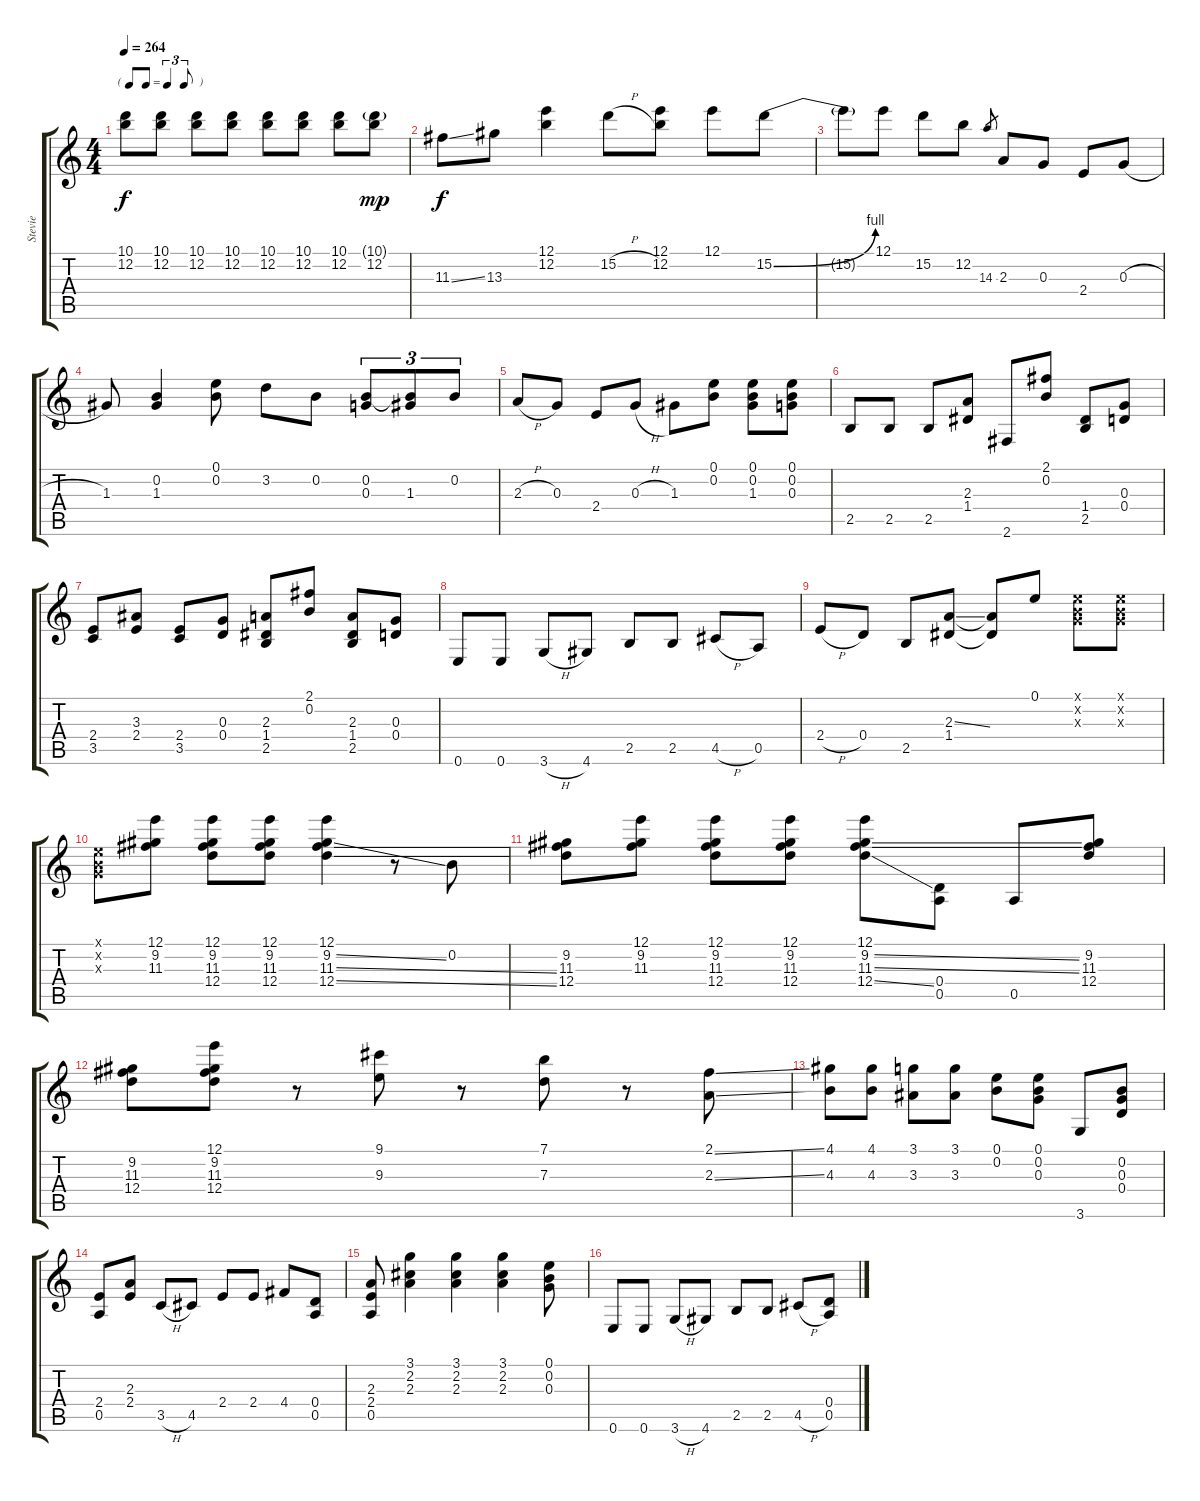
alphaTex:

\track ("Stevie" "Stevie") {instrument distortionguitar}
\staff {score tabs}
\tuning (E4 B3 G3 D3 A2 E2) {hide}
\ts (4 4)
\tf triplet8th
\tempo 264
\clef g2
\ks c
(10.1 12.2).8{dy f} (10.1 12.2).8 (10.1 12.2).8 (10.1 12.2).8 (10.1 12.2).8 (10.1 12.2).8 (10.1 12.2).8 (10.1{g} 12.2).8{dy mp} |
11.3{ss}.8{dy f} 13.3.8 (12.1 12.2).4 15.2{h}.8 (12.1 12.2).8 12.1.8 15.2{be (bend 0 0 60 4)}.8 |
15.2{t}.8 12.1.8 15.2.8 12.2.8 14.3.8{gr} 2.3.8 0.3.8 2.4.8 0.3{h}.8 |
1.3.8 (0.2 1.3).4 (0.1 0.2).8 3.2.8 0.2.8 (0.2 0.3).8{tu (3 2)} (0.2{t} 1.3).8{tu (3 2)} 0.2.8{tu (3 2)} |
2.3{h}.8 0.3.8 2.4.8 0.3{h}.8 1.3.8 (0.1 0.2).8 (0.1 0.2 1.3).8 (0.1 0.2 0.3).8 |
2.5.8 2.5.8 2.5.8 (2.3 1.4).8 2.6.8 (2.1 0.2).8 (1.4 2.5).8 (0.3 0.4).8 |
(2.4 3.5).8 (3.3 2.4).8 (2.4 3.5).8 (0.3 0.4).8 (2.3 1.4 2.5).8 (2.1 0.2).8 (2.3 1.4 2.5).8 (0.3 0.4).8 |
0.6.8 0.6.8 3.6{h}.8 4.6.8 2.5.8 2.5.8 4.5{h}.8 0.5.8 |
2.4{h}.8 0.4.8 2.5.8 (2.3{ss} 1.4).8 (2.3{t} 1.4{t}).8 0.1.8 (0.1{x} 0.2{x} 0.3{x}).8 (0.1{x} 0.2{x} 0.3{x}).8 |
(0.1{x} 0.2{x} 0.3{x}).8 (12.1 9.2 11.3).8 (12.1 9.2 11.3 12.4).8 (12.1 9.2 11.3 12.4).8 (12.1 9.2{ss} 11.3{ss} 12.4{ss}).4 r.8 0.2.8 |
(9.2 11.3 12.4).8 (12.1 9.2 11.3).8 (12.1 9.2 11.3 12.4).8 (12.1 9.2 11.3 12.4).8 (12.1 9.2{ss} 11.3{ss} 12.4{ss}).8 (0.4 0.5).8 0.5.8 (9.2 11.3 12.4).8 |
(9.2 11.3 12.4).8 (12.1 9.2 11.3 12.4).8 r.8 (9.1 9.3).8 r.8 (7.1 7.3).8 r.8 (2.1{ss} 2.3{ss}).8 |
(4.1 4.3).8 (4.1 4.3).8 (3.1 3.3).8 (3.1 3.3).8 (0.1 0.2).8 (0.1 0.2 0.3).8 3.6.8 (0.2 0.3 0.4).8 |
(2.4 0.5).8 (2.3 2.4).8 3.5{h}.8 4.5.8 2.4.8 2.4.8 4.4.8 (0.4 0.5).8 |
(2.3 2.4 0.5).8 (3.1 2.2 2.3).4 (3.1 2.2 2.3).4 (3.1 2.2 2.3).4 (0.1 0.2 0.3).8 |
0.6.8 0.6.8 3.6{h}.8 4.6.8 2.5.8 2.5.8 4.5{h}.8 (0.4 0.5).8
